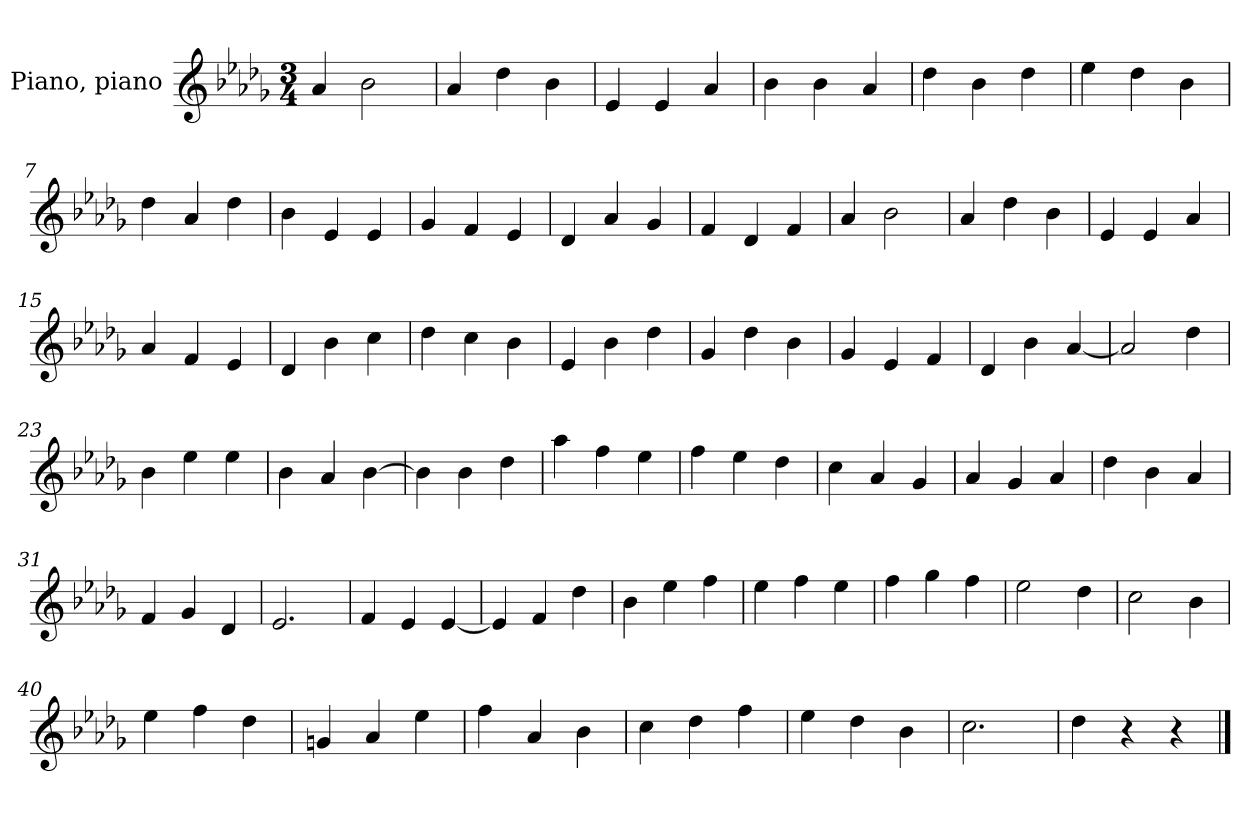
**kern
*part1
*staff1
*I"Piano, piano
*clefG2
*k[b-e-a-d-g-]
*M3/4
*MM124
=1
4a-/
2b-\
=2
4a-/
4dd-\
4b-\
=3
4e-/
4e-/
4a-/
=4
4b-\
4b-\
4a-/
=5
4dd-\
4b-\
4dd-\
=6
4ee-\
4dd-\
4b-\
=7
4dd-\
4a-/
4dd-\
=8
4b-\
4e-/
4e-/
=9
4g-/
4f/
4e-/
=10
4d-/
4a-/
4g-/
!!LO:LB:g=z
=11
4f/
4d-/
4f/
=12
4a-/
2b-\
=13
4a-/
4dd-\
4b-\
=14
4e-/
4e-/
4a-/
=15
4a-/
4f/
4e-/
=16
4d-/
4b-\
4cc\
=17
4dd-\
4cc\
4b-\
=18
4e-/
4b-\
4dd-\
=19
4g-/
4dd-\
4b-\
=20
4g-/
4e-/
4f/
=21
4d-/
4b-\
[4a-/
!!LO:LB:g=z
=22
2a-/]
4dd-\
=23
4b-\
4ee-\
4ee-\
=24
4b-\
4a-/
[4b-\
=25
4b-\]
4b-\
4dd-\
=26
4aa-\
4ff\
4ee-\
=27
4ff\
4ee-\
4dd-\
=28
4cc\
4a-/
4g-/
=29
4a-/
4g-/
4a-/
=30
4dd-\
4b-\
4a-/
=31
4f/
4g-/
4d-/
=32
2.e-/
!!LO:LB:g=z
=33
4f/
4e-/
[4e-/
=34
4e-/]
4f/
4dd-\
=35
4b-\
4ee-\
4ff\
=36
4ee-\
4ff\
4ee-\
=37
4ff\
4gg-\
4ff\
=38
2ee-\
4dd-\
=39
2cc\
4b-\
=40
4ee-\
4ff\
4dd-\
=41
4gn/
4a-/
4ee-\
=42
4ff\
4a-/
4b-\
=43
4cc\
4dd-\
4ff\
!!LO:LB:g=z
=44
4ee-\
4dd-\
4b-\
=45
2.cc\
=46
4dd-\
4r
4r
==
*-
